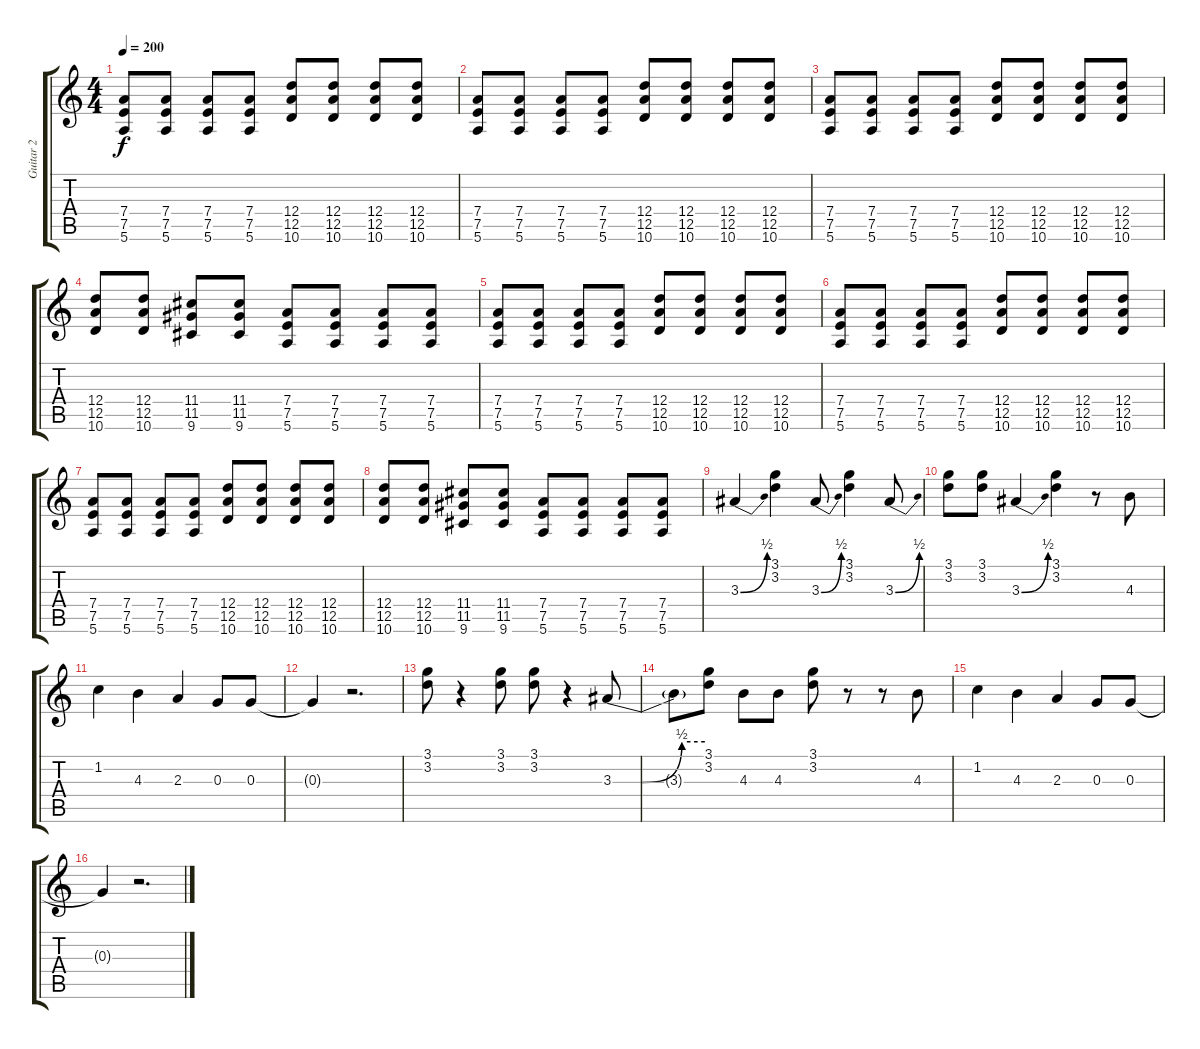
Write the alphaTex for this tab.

\track ("Guitar 2" "Guitar 2") {instrument overdrivenguitar}
\staff {score tabs}
\tuning (E4 B3 G3 D3 A2 E2) {hide}
\ts (4 4)
\tempo 200
\clef g2
\ks c
(7.4 7.5 5.6).8{dy f volume 13} (7.4 7.5 5.6).8 (7.4 7.5 5.6).8 (7.4 7.5 5.6).8 (12.4 12.5 10.6).8 (12.4 12.5 10.6).8 (12.4 12.5 10.6).8 (12.4 12.5 10.6).8 |
(7.4 7.5 5.6).8 (7.4 7.5 5.6).8 (7.4 7.5 5.6).8 (7.4 7.5 5.6).8 (12.4 12.5 10.6).8 (12.4 12.5 10.6).8 (12.4 12.5 10.6).8 (12.4 12.5 10.6).8 |
(7.4 7.5 5.6).8 (7.4 7.5 5.6).8 (7.4 7.5 5.6).8 (7.4 7.5 5.6).8 (12.4 12.5 10.6).8 (12.4 12.5 10.6).8 (12.4 12.5 10.6).8 (12.4 12.5 10.6).8 |
(12.4 12.5 10.6).8 (12.4 12.5 10.6).8 (11.4 11.5 9.6).8 (11.4 11.5 9.6).8 (7.4 7.5 5.6).8 (7.4 7.5 5.6).8 (7.4 7.5 5.6).8 (7.4 7.5 5.6).8 |
(7.4 7.5 5.6).8 (7.4 7.5 5.6).8 (7.4 7.5 5.6).8 (7.4 7.5 5.6).8 (12.4 12.5 10.6).8 (12.4 12.5 10.6).8 (12.4 12.5 10.6).8 (12.4 12.5 10.6).8 |
(7.4 7.5 5.6).8 (7.4 7.5 5.6).8 (7.4 7.5 5.6).8 (7.4 7.5 5.6).8 (12.4 12.5 10.6).8 (12.4 12.5 10.6).8 (12.4 12.5 10.6).8 (12.4 12.5 10.6).8 |
(7.4 7.5 5.6).8 (7.4 7.5 5.6).8 (7.4 7.5 5.6).8 (7.4 7.5 5.6).8 (12.4 12.5 10.6).8 (12.4 12.5 10.6).8 (12.4 12.5 10.6).8 (12.4 12.5 10.6).8 |
(12.4 12.5 10.6).8 (12.4 12.5 10.6).8 (11.4 11.5 9.6).8 (11.4 11.5 9.6).8 (7.4 7.5 5.6).8 (7.4 7.5 5.6).8 (7.4 7.5 5.6).8 (7.4 7.5 5.6).8 |
3.3{be (bend 0 0 60 2)}.4 (3.1 3.2).4 3.3{be (bend 0 0 60 2)}.8 (3.1 3.2).4 3.3{be (bend 0 0 60 2)}.8 |
(3.1 3.2).8 (3.1 3.2).8 3.3{be (bend 0 0 60 2)}.4 (3.1 3.2).4 r.8 4.3.8 |
1.2.4 4.3.4 2.3.4 0.3.8 0.3.8 |
0.3{t}.4 r.2{d} |
(3.1 3.2).8 r.4 (3.1 3.2).8 (3.1 3.2).8 r.4 3.3{be (custom 0 0 19 0 45 2 60 2)}.8 |
3.3{t}.8 (3.1 3.2).8 4.3.8 4.3.8 (3.1 3.2).8 r.8 r.8 4.3.8 |
1.2.4 4.3.4 2.3.4 0.3.8 0.3.8 |
0.3{t}.4 r.2{d}
